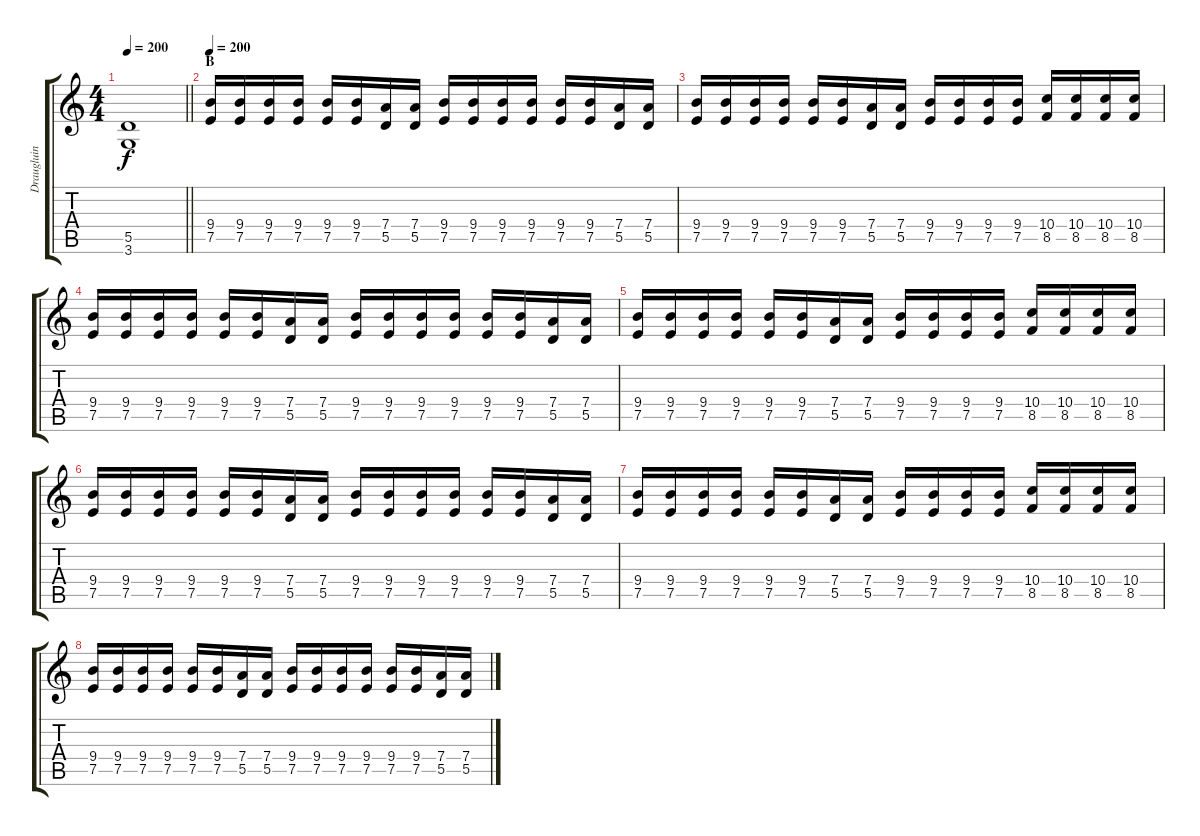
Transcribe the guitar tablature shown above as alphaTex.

\track ("Draugluin" "Draugluin") {instrument distortionguitar}
\staff {score tabs}
\tuning (E4 B3 G3 D3 A2 E2) {hide}
\ts (4 4)
\tempo 200
\clef g2
\barLineRight lightlight
\ks c
(5.5{t} 3.6{t}).1{dy f} |
\section ("" "B")
\tempo 200
(9.4 7.5).16 (9.4 7.5).16 (9.4 7.5).16 (9.4 7.5).16 (9.4 7.5).16 (9.4 7.5).16 (7.4 5.5).16 (7.4 5.5).16 (9.4 7.5).16 (9.4 7.5).16 (9.4 7.5).16 (9.4 7.5).16 (9.4 7.5).16 (9.4 7.5).16 (7.4 5.5).16 (7.4 5.5).16 |
(9.4 7.5).16 (9.4 7.5).16 (9.4 7.5).16 (9.4 7.5).16 (9.4 7.5).16 (9.4 7.5).16 (7.4 5.5).16 (7.4 5.5).16 (9.4 7.5).16 (9.4 7.5).16 (9.4 7.5).16 (9.4 7.5).16 (10.4 8.5).16 (10.4 8.5).16 (10.4 8.5).16 (10.4 8.5).16 |
(9.4 7.5).16 (9.4 7.5).16 (9.4 7.5).16 (9.4 7.5).16 (9.4 7.5).16 (9.4 7.5).16 (7.4 5.5).16 (7.4 5.5).16 (9.4 7.5).16 (9.4 7.5).16 (9.4 7.5).16 (9.4 7.5).16 (9.4 7.5).16 (9.4 7.5).16 (7.4 5.5).16 (7.4 5.5).16 |
(9.4 7.5).16 (9.4 7.5).16 (9.4 7.5).16 (9.4 7.5).16 (9.4 7.5).16 (9.4 7.5).16 (7.4 5.5).16 (7.4 5.5).16 (9.4 7.5).16 (9.4 7.5).16 (9.4 7.5).16 (9.4 7.5).16 (10.4 8.5).16 (10.4 8.5).16 (10.4 8.5).16 (10.4 8.5).16 |
(9.4 7.5).16 (9.4 7.5).16 (9.4 7.5).16 (9.4 7.5).16 (9.4 7.5).16 (9.4 7.5).16 (7.4 5.5).16 (7.4 5.5).16 (9.4 7.5).16 (9.4 7.5).16 (9.4 7.5).16 (9.4 7.5).16 (9.4 7.5).16 (9.4 7.5).16 (7.4 5.5).16 (7.4 5.5).16 |
(9.4 7.5).16 (9.4 7.5).16 (9.4 7.5).16 (9.4 7.5).16 (9.4 7.5).16 (9.4 7.5).16 (7.4 5.5).16 (7.4 5.5).16 (9.4 7.5).16 (9.4 7.5).16 (9.4 7.5).16 (9.4 7.5).16 (10.4 8.5).16 (10.4 8.5).16 (10.4 8.5).16 (10.4 8.5).16 |
(9.4 7.5).16 (9.4 7.5).16 (9.4 7.5).16 (9.4 7.5).16 (9.4 7.5).16 (9.4 7.5).16 (7.4 5.5).16 (7.4 5.5).16 (9.4 7.5).16 (9.4 7.5).16 (9.4 7.5).16 (9.4 7.5).16 (9.4 7.5).16 (9.4 7.5).16 (7.4 5.5).16 (7.4 5.5).16
